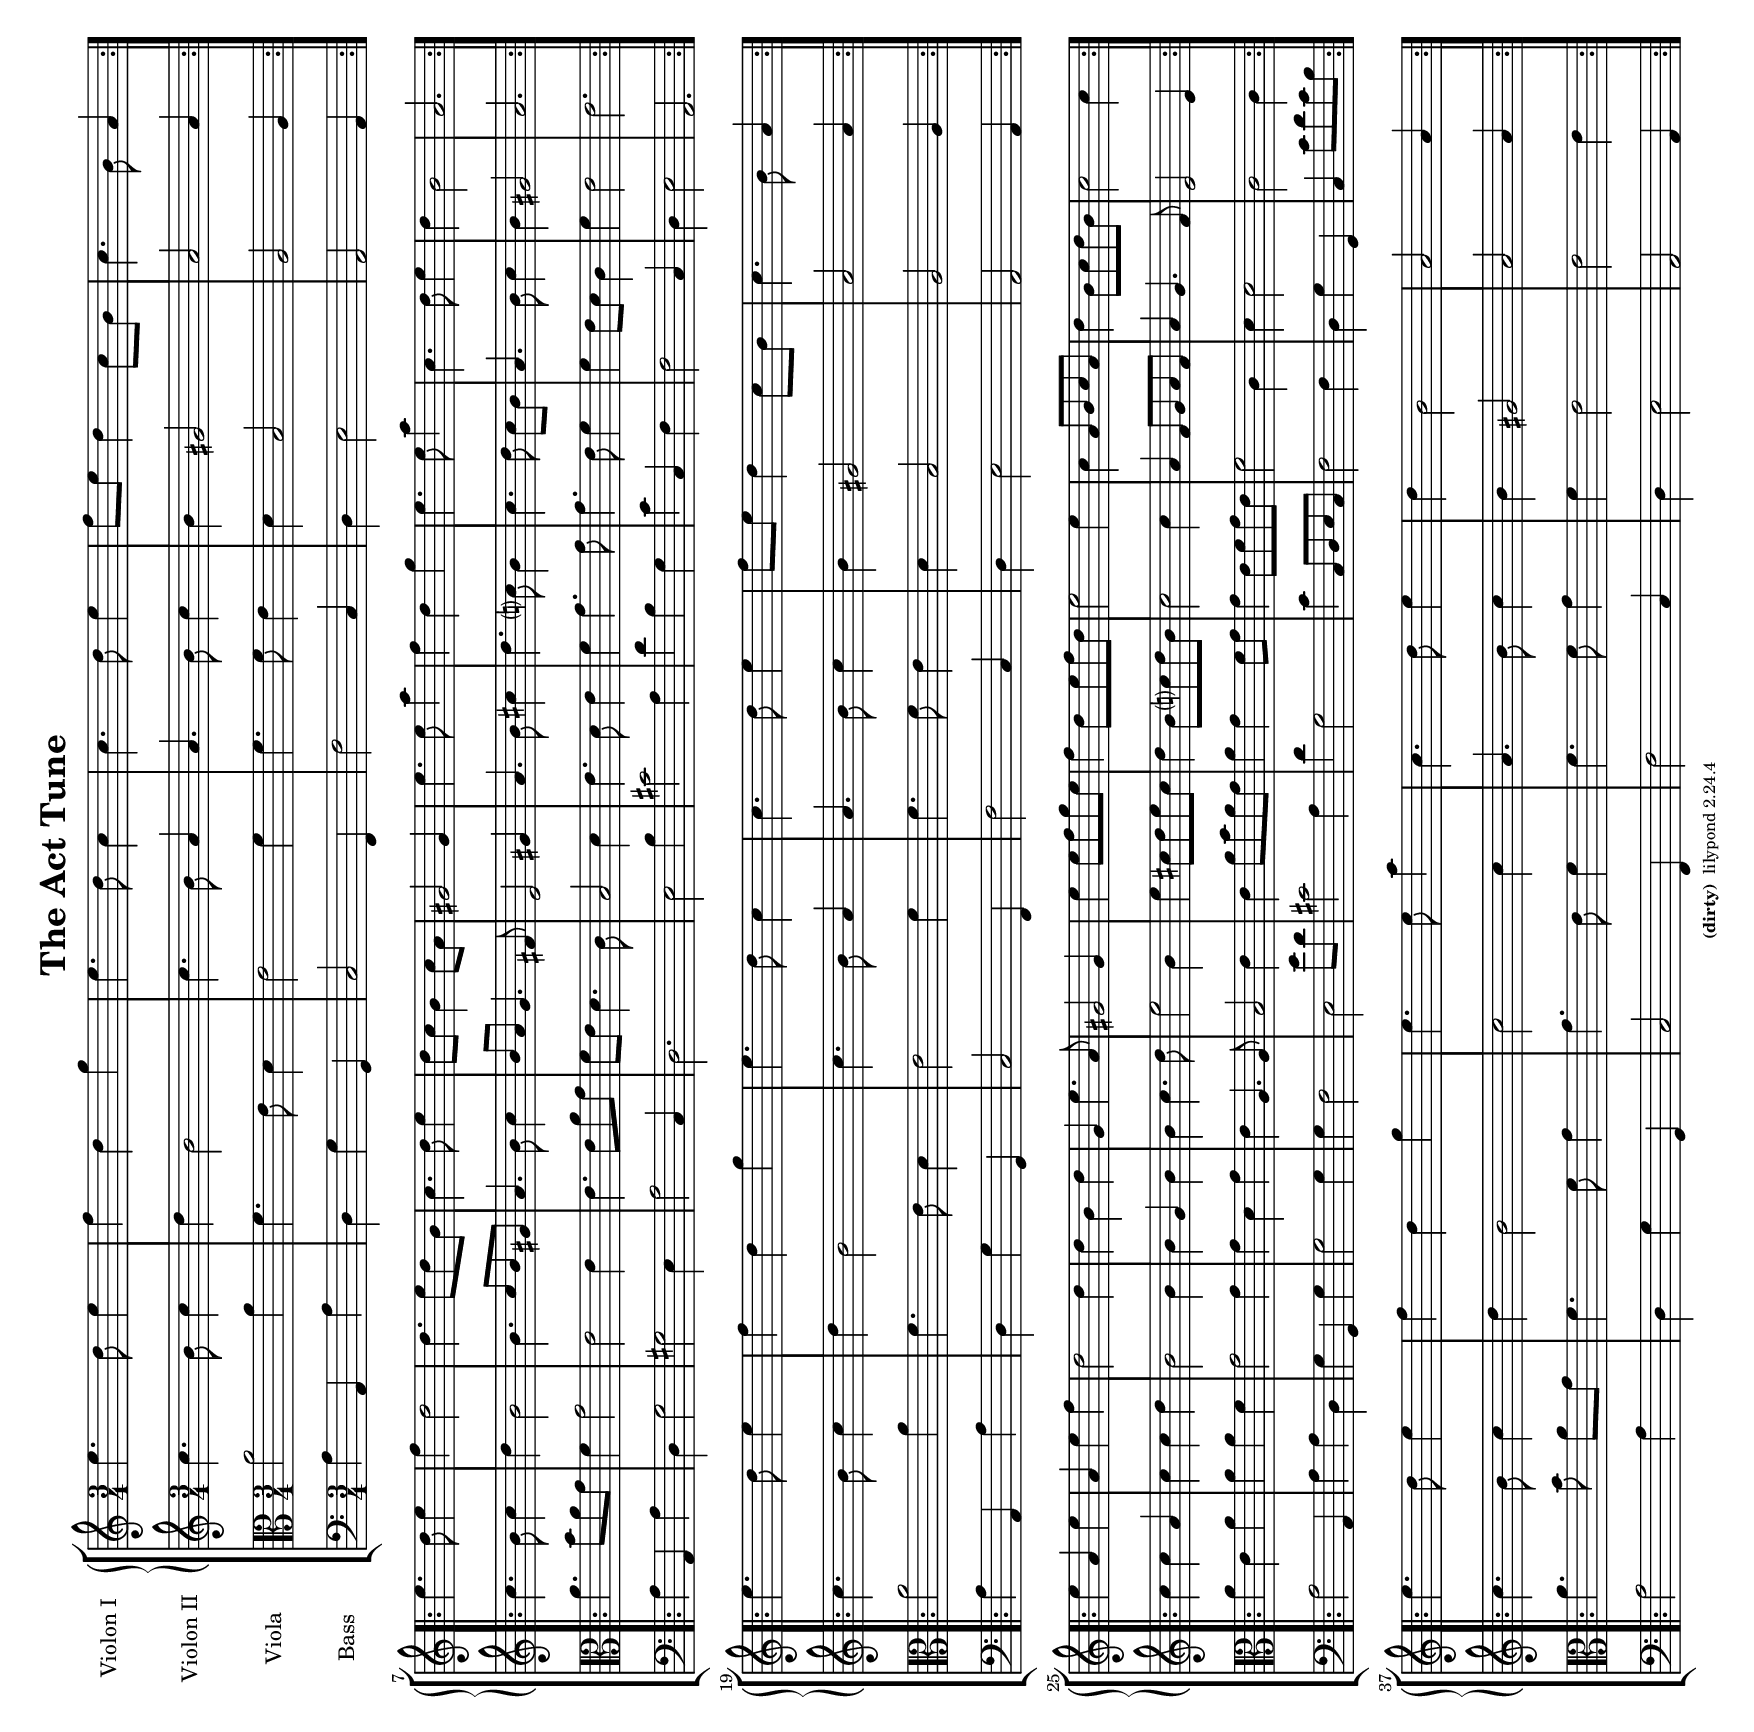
\version "2.18.2"

\include "../../tagline.ily"

breaks = {
  s2.*6 \break
  s2.*12 \break
  s2.*6 \break
  s2.*12 \break
}

#(set-global-staff-size 19)

\paper {
  #(set-paper-size "a3" 'landscape)
  print-page-number = ##f
  between-system-padding = #0.1
  between-system-space = #0.1
  ragged-last-bottom = ##f
  ragged-bottom = ##f
  oddFooterMarkup = \gitTagline
  evenFooterMarkup = \gitTagline
  
  first-page-number = 1
  two-sided = ##t
  inner-margin = 1 \cm
  outer-margin = 13.3 \cm
  top-margin = .5 \cm
  bottom-margin = .6 \cm 
}

\version "2.18.2"

\header {
  title = "The Act Tune"
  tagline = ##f
}

global = {
  \key a \minor
  \time 3/4
}

violinI = \relative c'' {
  \global

  \repeat volta 2 {
    e4. d8 e4
    f d g
    e4. d8 c4
    c4. d8 e4
    f8 e d4 c8 b
    c4. b8 a4
  }
  \repeat volta 2 {
    e'4. d8 e4
    f d2
    d4. e8 d b
    c4. d8 e4
    d8 c b4 c8 a 
    gis2 gis4
    
    e'4. e8 a4
    f d g
    e4. e8 a4
    c,4. d8 e4
    d b2
    a2.
  }
  \repeat volta 2 {
    e'4. d8 e4
    f d g
    e4. d8 c4
    c4. d8 e4
    f8 e d4 c8 b
    c4. b8 a4
  }
  \repeat volta 2 {
    e' a, e'
    a, e' f
    d2 d4
    d b d
    g, e'4. a,8
    gis2 gis4
    
    e' e8 f g e
    f4 d8 e f d
    e2 e4
    c a8 b c a
    d4 b8 c d b
    c2 c4
  }
  \repeat volta 2 {
    e4. d8 e4
    f d g
    e4. e8 a4
    c,4. d8 e4
    d b2
    a a4
  }
}

violinII = \relative c'' {
  \global

  \repeat volta 2 {
    c4. b8 c4
    d b2
    c4. b8 a4
    a4. b8 c4
    b gis2
    a a4
  }
  \repeat volta 2 {
    c4. b8 c4
    d b2
    b4. c8 b gis
    a4. b8 c4
    b8 a g4. fis8
    e2 gis4
    
    a4. b8 cis4
    d4. c?8 b4
    c4. d8 c[ b]
    a4. b8 c4
    b gis2
    a2.
  }
  \repeat volta 2 {
    c4. b8 c4
    d b2
    c4. b8 a4
    a4. b8 c4
    b gis2
    a a4
  }
  \repeat volta 2 {
    c c a
    c c d
    b2 b4
    b g b
    b c4. d8
    e2 b4
    
    e4 cis8 d e cis
    d4 b8 c? d b
    c2 c4
    a f8 g a f
    a4 g4. f8
    e2 e4
  }
  \repeat volta 2 {
    c'4. b8 c4 
    d b2
    c2 c4
    a4. b8 c4
    b gis2
    a a4
  }
}

viola = \relative c'' {
  \global

  \repeat volta 2 {
    a2 a4
    f4. e8 d4
    e2 f4
    f4. f8 e4
    d b2
    a2 a4
  }
  \repeat volta 2 {
    a'4. b8 a g
    f4 g2
    e e4
    e4. e8 a g
    f e d4. c8
    b2 d4
    
    e4. d8 e4
    f g4. g8
    g4. e8 f4
    f e8 d c4
    f e2
    e2.
  }
  \repeat volta 2 {
    a2 a4
    f4. e8 d4
    e2 f4
    f4. f8 e4
    d b2
    a2 a4
  }
  \repeat volta 2 {
    a' e a
    a a f
    g2 g4
    g d g
    e a,4. a8
    b2 e4
    
    e a8 b a g
    a4 g f8 g
    g4 e8 f g e
    f2 c4
    d d2
    c c4
  }
  \repeat volta 2 {
    a'4. b8 a[ g]
    f4. f8 g4
    g4. e8 f4
    f4. f8 g4
    f e2
    e e4
  }
}

bass = \relative c' {
  \global
  
  \repeat volta 2 {
    a4 a, a'
    d, g g,
    c2 f,4
    f'2 c4
    d e2
    a, a4
  }
  \repeat volta 2 {
    a' a, a'
    d, g2
    gis e4
    a2 c,4
    d2.
    e2 b'4
    
    cis2 a4
    d b g
    c c, f
    f2 c4 
    d e2
    a,2.
  }
  \repeat volta 2 {
    a'4 a, a'
    d, g g,
    c2 f,4
    f'2 c4
    d e2
    a, a4
  }
  \repeat volta 2 {
    a'2 a,4
    a' a d,
    g g, g'
    g2 g4
    g f2
    e e'8 d
    
    cis2 a4
    d g,2
    c4 c,8 d e c
    f2 f4
    d g g,
    c c'8 d c b
  }
  \repeat volta 2 {
    a2 a4
    d, g g,
    c2 f,4
    f'2 c4
    d e2
    a, a4
  }
}


violinIPart = \new Staff \with {
  instrumentName = "Violon I"
} \violinI

violinIIPart = \new Staff \with {
  instrumentName = "Violon II"
} \violinII

violaPart = \new Staff \with {
  instrumentName = "Viola"
} { \clef alto \viola }

bassPart = \new Staff \with {
  instrumentName = "Bass"
} << { \clef "bass" \bass } \breaks >>


\score {
  \new StaffGroup  
  <<
    \new GrandStaff <<
      \violinIPart
      \violinIIPart
    >>
    \violaPart
    \bassPart
  >>
  \layout { }
}

